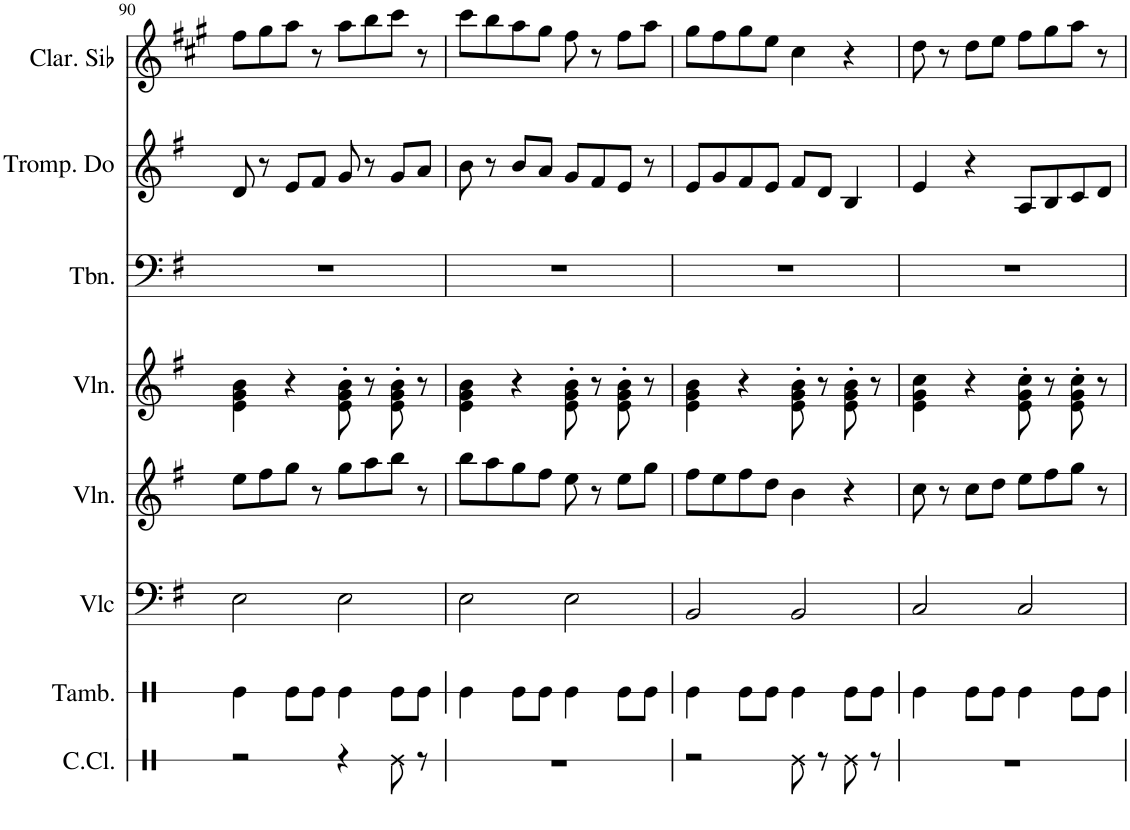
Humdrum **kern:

**kern	**kern	**kern	**kern	**kern	**kern	**kern	**kern
*part8	*part7	*part6	*part5	*part4	*part3	*part2	*part1
*staff8	*staff7	*staff6	*staff5	*staff4	*staff3	*staff2	*staff1
*I"Caisse claire	*I"Tambourin	*I"Violoncelle	*I"Violon	*I"Violon	*I"Trombone	*I"Trompette en Do	*I"Clarinette en Sib
*I'C.Cl.	*I'Tamb.	*I'Vlc	*I'Vln.	*I'Vln.	*I'Tbn.	*I'Tromp. Do	*I'Clar. Sib
!!LO:PB:g=z
*clefX	*clefX	*clefF4	*clefG2	*clefG2	*clefF4	*clefG2	*clefG2
*	*	*	*	*	*	*Trd1c2	*Trd1c2
*k[]	*k[]	*k[f#]	*k[f#]	*k[f#]	*k[f#]	*k[f#]	*k[f#c#g#]
*M4/4	*M4/4	*M4/4	*M4/4	*M4/4	*M4/4	*M4/4	*M4/4
=90	=90	=90	=90	=90	=90	=90	=90
2r	4Re\	2E\	8ee\L	4e\ 4g\ 4b\	1r	8d/	8ff#\L
.	.	.	8ff#\	.	.	8r	8gg#\
.	8Re\L	.	8gg\J	4r	.	8e/L	8aa\J
.	8Re\J	.	8r	.	.	8f#/J	8r
4r	4Re\	2E\	8gg\L	8e\' 8g\' 8b\'	.	8g/	8aa\L
.	.	.	8aa\	8r	.	8r	8bb\
8Re\	8Re\L	.	8bb\J	8e\' 8g\' 8b\'	.	8g/L	8ccc#\J
8r	8Re\J	.	8r	8r	.	8a/J	8r
=91	=91	=91	=91	=91	=91	=91	=91
1r	4Re\	2E\	8bb\L	4e\ 4g\ 4b\	1r	8b\	8ccc#\L
.	.	.	8aa\	.	.	8r	8bb\
.	8Re\L	.	8gg\	4r	.	8b/L	8aa\
.	8Re\J	.	8ff#\J	.	.	8a/J	8gg#\J
.	4Re\	2E\	8ee\	8e\' 8g\' 8b\'	.	8g/L	8ff#\
.	.	.	8r	8r	.	8f#/	8r
.	8Re\L	.	8ee\L	8e\' 8g\' 8b\'	.	8e/J	8ff#\L
.	8Re\J	.	8gg\J	8r	.	8r	8aa\J
=92	=92	=92	=92	=92	=92	=92	=92
2r	4Re\	2BB/	8ff#\L	4e\ 4g\ 4b\	1r	8e/L	8gg#\L
.	.	.	8ee\	.	.	8g/	8ff#\
.	8Re\L	.	8ff#\	4r	.	8f#/	8gg#\
.	8Re\J	.	8dd\J	.	.	8e/J	8ee\J
8Re\	4Re\	2BB/	4b\	8e\' 8g\' 8b\'	.	8f#/L	4cc#\
8r	.	.	.	8r	.	8d/J	.
8Re\	8Re\L	.	4r	8e\' 8g\' 8b\'	.	4B/	4r
8r	8Re\J	.	.	8r	.	.	.
=93	=93	=93	=93	=93	=93	=93	=93
1r	4Re\	2C/	8cc\	4e\ 4g\ 4cc\	1r	4e/	8dd\
.	.	.	8r	.	.	.	8r
.	8Re\L	.	8cc\L	4r	.	4r	8dd\L
.	8Re\J	.	8dd\J	.	.	.	8ee\J
.	4Re\	2C/	8ee\L	8e\' 8g\' 8cc\'	.	8A/L	8ff#\L
.	.	.	8ff#\	8r	.	8B/	8gg#\
.	8Re\L	.	8gg\J	8e\' 8g\' 8cc\'	.	8c/	8aa\J
.	8Re\J	.	8r	8r	.	8d/J	8r
=	=	=	=	=	=	=	=
*-	*-	*-	*-	*-	*-	*-	*-
